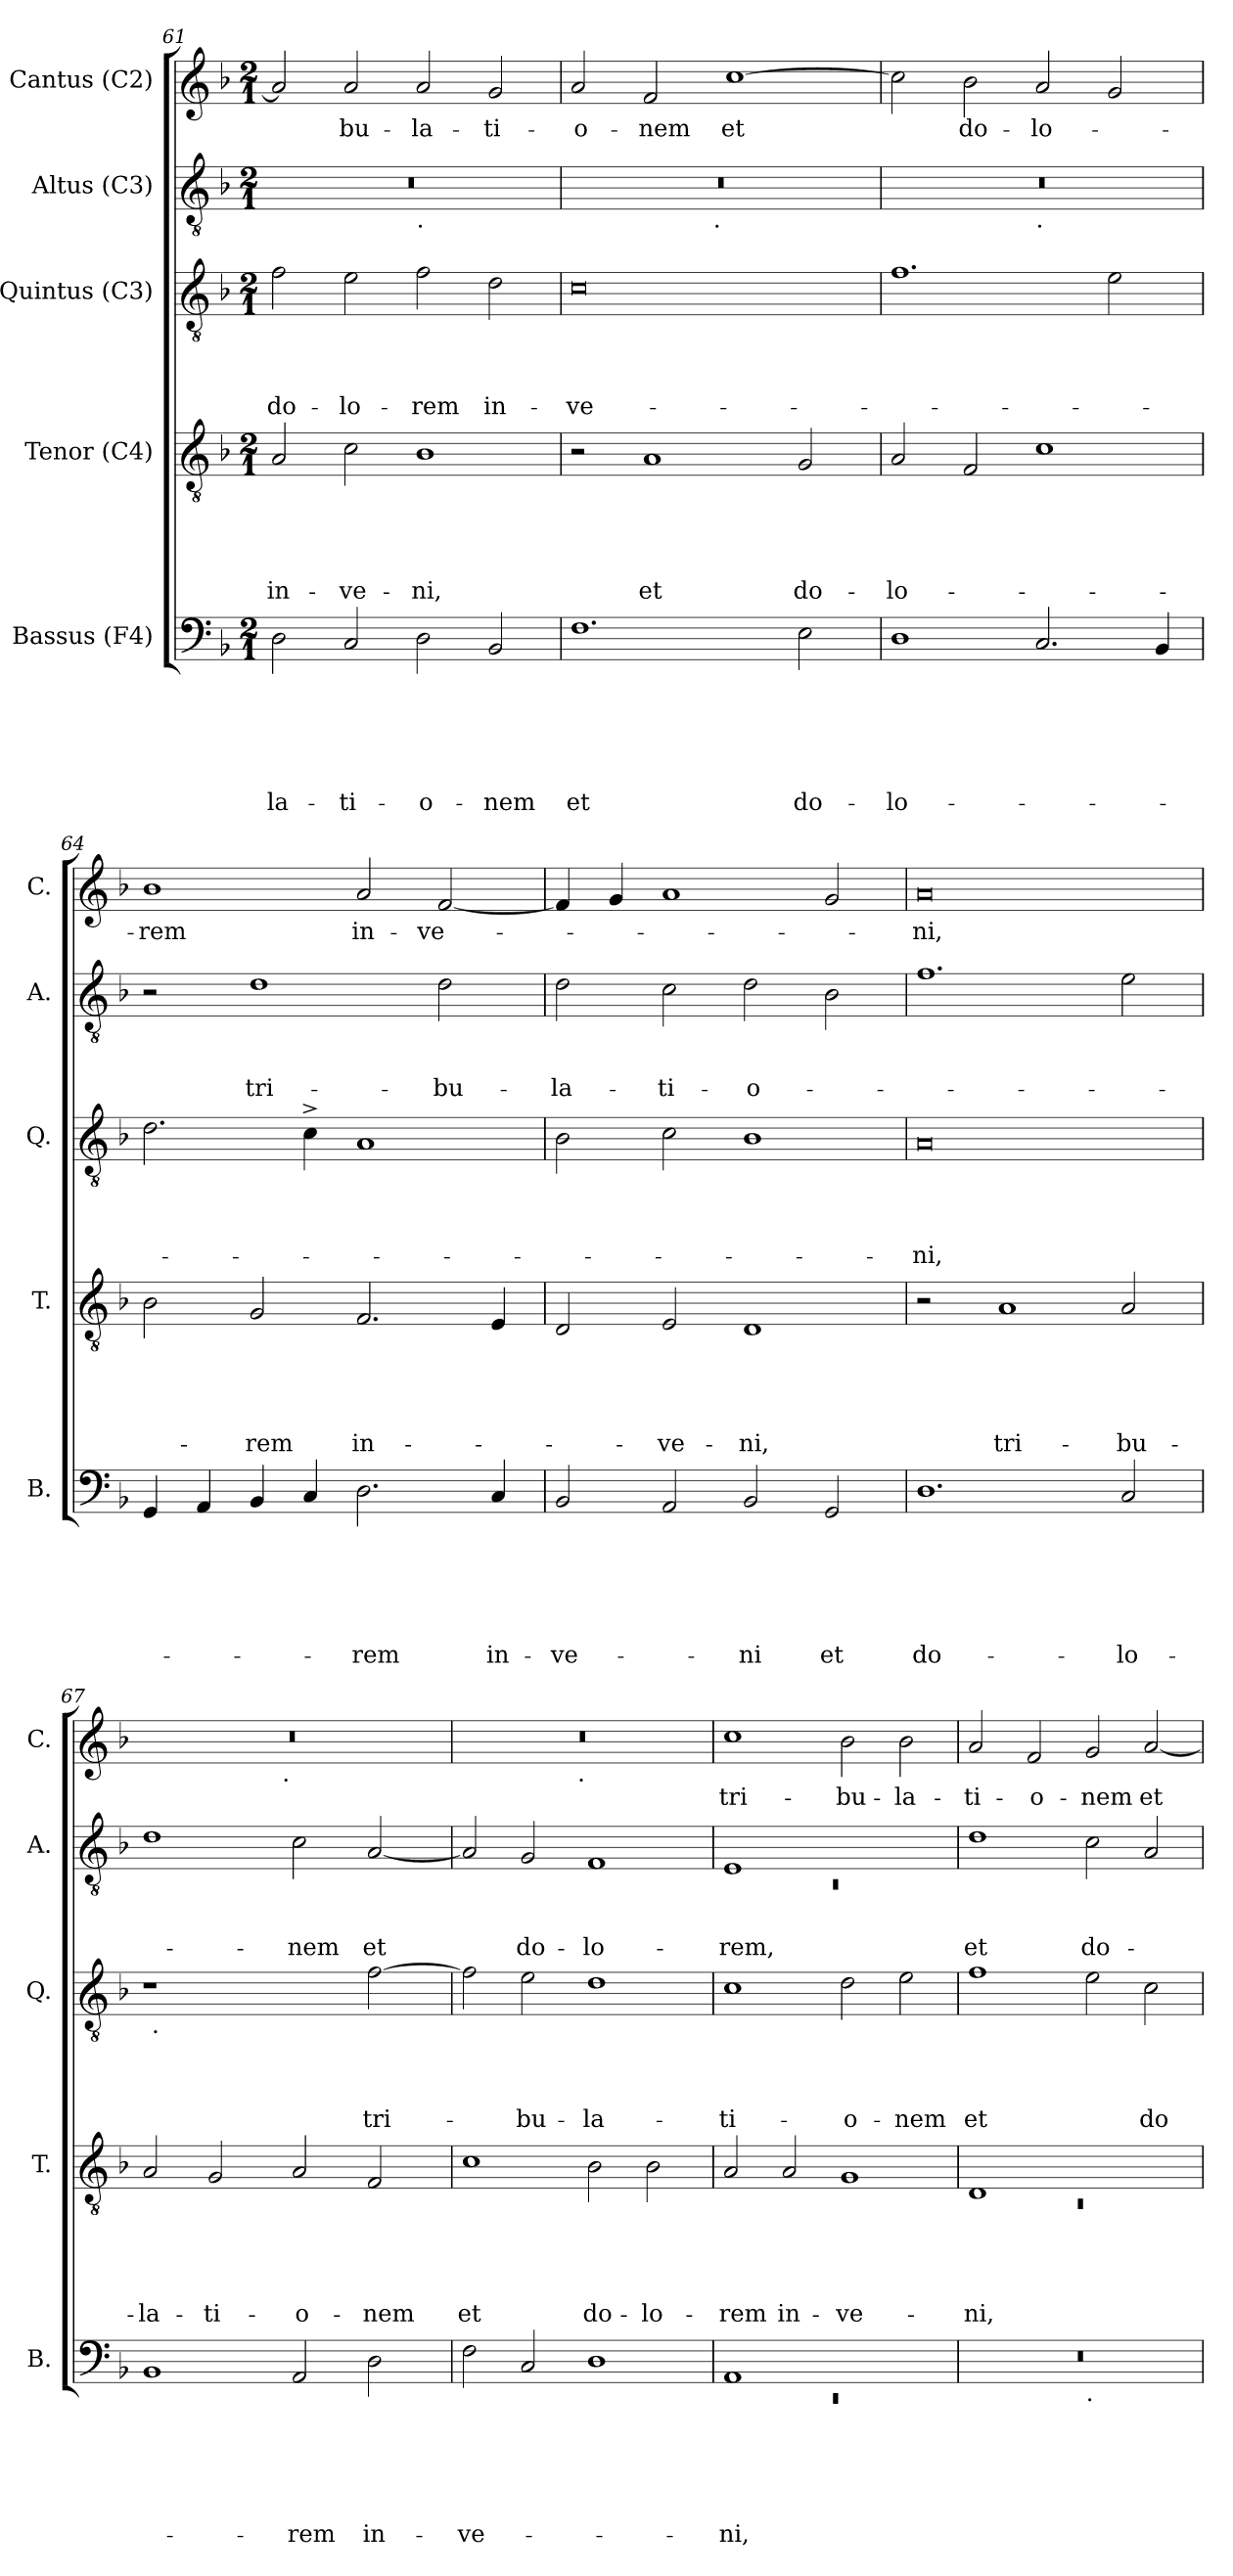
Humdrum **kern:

**kern	**text	**text	**text	**text	**text	**text	**kern	**text	**text	**text	**text	**text	**kern	**text	**text	**text	**text	**kern	**text	**text	**text	**kern	**text
*part5	*part5	*part5	*part5	*part5	*part5	*part5	*part4	*part4	*part4	*part4	*part4	*part4	*part3	*part3	*part3	*part3	*part3	*part2	*part2	*part2	*part2	*part1	*part1
*staff5	*staff5	*staff5	*staff5	*staff5	*staff5	*staff5	*staff4	*staff4	*staff4	*staff4	*staff4	*staff4	*staff3	*staff3	*staff3	*staff3	*staff3	*staff2	*staff2	*staff2	*staff2	*staff1	*staff1
*I"Bassus (F4)	*	*	*	*	*	*	*I"Tenor (C4)	*	*	*	*	*	*I"Quintus (C3)	*	*	*	*	*I"Altus (C3)	*	*	*	*I"Cantus (C2)	*
*I'B.	*	*	*	*	*	*	*I'T.	*	*	*	*	*	*I'Q.	*	*	*	*	*I'A.	*	*	*	*I'C.	*
*clefF4	*	*	*	*	*	*	*clefGv2	*	*	*	*	*	*clefGv2	*	*	*	*	*clefGv2	*	*	*	*clefG2	*
*k[b-]	*	*	*	*	*	*	*k[b-]	*	*	*	*	*	*k[b-]	*	*	*	*	*k[b-]	*	*	*	*k[b-]	*
*F:	*	*	*	*	*	*	*F:	*	*	*	*	*	*F:	*	*	*	*	*F:	*	*	*	*F:	*
*M2/1	*	*	*	*	*	*	*M2/1	*	*	*	*	*	*M2/1	*	*	*	*	*M2/1	*	*	*	*M2/1	*
=61	=61	=61	=61	=61	=61	=61	=61	=61	=61	=61	=61	=61	=61	=61	=61	=61	=61	=61	=61	=61	=61	=61	=61
!	!	!	!	!	!	!LO:LY:b	!	!	!	!	!	!LO:LY:b	!	!	!	!	!LO:LY:b	!	!	!	!	!	!
*	*	*	*	*	*	*	*	*	*	*	*	*	*	*	*	*	*	*^	*	*	*	*	*
2D\	.	.	.	.	.	-la-	2A/	.	.	.	.	in-	2f\	.	.	.	do-	0r	1ryy	.	.	.	2a/]	.
!	!	!	!	!	!	!LO:LY:b	!	!	!	!	!	!LO:LY:b	!	!	!	!	!LO:LY:b	!	!	!	!	!	!	!LO:LY:b
2C/	.	.	.	.	.	-ti-	2c\	.	.	.	.	-ve-	2e\	.	.	.	-lo-	.	.	.	.	.	2a/	-bu-
!	!	!	!	!	!	!	!	!	!	!	!	!	!	!	!	!	!	!	!LO:TX:b:t=.	!	!	!	!	!
!	!	!	!	!	!	!LO:LY:b	!	!	!	!	!	!LO:LY:b	!	!	!	!	!LO:LY:b	!	!	!	!	!	!	!LO:LY:b
2D\	.	.	.	.	.	-o-	1B-	.	.	.	.	-ni,	2f\	.	.	.	-rem	.	1ryy	.	.	.	2a/	-la-
!	!	!	!	!	!	!LO:LY:b	!	!	!	!	!	!	!	!	!	!	!LO:LY:b	!	!	!	!	!	!	!LO:LY:b
2BB-/	.	.	.	.	.	-nem	.	.	.	.	.	.	2d\	.	.	.	in-	.	.	.	.	.	2g/	-ti-
=62	=62	=62	=62	=62	=62	=62	=62	=62	=62	=62	=62	=62	=62	=62	=62	=62	=62	=62	=62	=62	=62	=62	=62	=62
!	!	!	!	!	!	!LO:LY:b	!	!	!	!	!	!	!	!	!	!	!LO:LY:b	!	!	!	!	!	!	!LO:LY:b
1.F	.	.	.	.	.	et	2r	.	.	.	.	.	0c	.	.	.	-ve-	0r	2ryy	.	.	.	2a/	-o-
!	!	!	!	!	!	!	!	!	!	!	!	!LO:LY:b	!	!	!	!	!	!	!	!	!	!	!	!LO:LY:b
.	.	.	.	.	.	.	1A	.	.	.	.	et	.	.	.	.	.	.	4...ryy	.	.	.	2f/	-nem
!	!	!	!	!	!	!	!	!	!	!	!	!	!	!	!	!	!	!	!LO:TX:b:t=.	!	!	!	!	!
.	.	.	.	.	.	.	.	.	.	.	.	.	.	.	.	.	.	.	1ryy	.	.	.	.	.
!	!	!	!	!	!	!	!	!	!	!	!	!	!	!	!	!	!	!	!	!	!	!	!	!LO:LY:b
.	.	.	.	.	.	.	.	.	.	.	.	.	.	.	.	.	.	.	.	.	.	.	[<1cc	et
!	!	!	!	!	!	!LO:LY:b	!	!	!	!	!	!LO:LY:b	!	!	!	!	!	!	!	!	!	!	!	!
2E\	.	.	.	.	.	do-	2G/	.	.	.	.	do-	.	.	.	.	.	.	.	.	.	.	.	.
.	.	.	.	.	.	.	.	.	.	.	.	.	.	.	.	.	.	.	32ryy	.	.	.	.	.
!!LO:LB:g=z
=63	=63	=63	=63	=63	=63	=63	=63	=63	=63	=63	=63	=63	=63	=63	=63	=63	=63	=63	=63	=63	=63	=63	=63	=63
!	!	!	!	!	!	!LO:LY:b	!	!	!	!	!	!LO:LY:b	!	!	!	!	!	!	!	!	!	!	!	!
1D	.	.	.	.	.	-lo-	2A/	.	.	.	.	-lo-	1.f	.	.	.	.	0r	1ryy	.	.	.	2cc\]	.
!	!	!	!	!	!	!	!	!	!	!	!	!	!	!	!	!	!	!	!	!	!	!	!	!LO:LY:b
.	.	.	.	.	.	.	2F/	.	.	.	.	.	.	.	.	.	.	.	.	.	.	.	2b-\	do-
!	!	!	!	!	!	!	!	!	!	!	!	!	!	!	!	!	!	!	!LO:TX:b:t=.	!	!	!	!	!
!	!	!	!	!	!	!	!	!	!	!	!	!	!	!	!	!	!	!	!	!	!	!	!	!LO:LY:b
2.C/	.	.	.	.	.	.	1c	.	.	.	.	.	.	.	.	.	.	.	1ryy	.	.	.	2a/	-lo-
.	.	.	.	.	.	.	.	.	.	.	.	.	2e\	.	.	.	.	.	.	.	.	.	2g/	.
4BB-/	.	.	.	.	.	.	.	.	.	.	.	.	.	.	.	.	.	.	.	.	.	.	.	.
=64	=64	=64	=64	=64	=64	=64	=64	=64	=64	=64	=64	=64	=64	=64	=64	=64	=64	=64	=64	=64	=64	=64	=64	=64
!	!	!	!	!	!	!	!	!	!	!	!	!	!	!	!	!	!	!	!	!	!	!	!	!LO:LY:b
*	*	*	*	*	*	*	*	*	*	*	*	*	*	*	*	*	*	*v	*v	*	*	*	*	*
4GG/	.	.	.	.	.	.	2B-\	.	.	.	.	.	2.d\	.	.	.	.	2r	.	.	.	1b-	-rem
4AA/	.	.	.	.	.	.	.	.	.	.	.	.	.	.	.	.	.	.	.	.	.	.	.
!	!	!	!	!	!	!	!	!	!	!	!	!LO:LY:b	!	!	!	!	!	!	!	!	!LO:LY:b	!	!
4BB-/	.	.	.	.	.	.	2G/	.	.	.	.	-rem	.	.	.	.	.	1d	.	.	tri-	.	.
4C/	.	.	.	.	.	.	.	.	.	.	.	.	4c^>\	.	.	.	.	.	.	.	.	.	.
!	!	!	!	!	!	!LO:LY:b	!	!	!	!	!	!LO:LY:b	!	!	!	!	!	!	!	!	!	!	!LO:LY:b
2.D\	.	.	.	.	.	-rem	2.F/	.	.	.	.	in-	1A	.	.	.	.	.	.	.	.	2a/	in-
!	!	!	!	!	!	!	!	!	!	!	!	!	!	!	!	!	!	!	!	!	!LO:LY:b	!	!LO:LY:b
.	.	.	.	.	.	.	.	.	.	.	.	.	.	.	.	.	.	2d\	.	.	-bu-	[<2f/	-ve-
!	!	!	!	!	!	!LO:LY:b	!	!	!	!	!	!	!	!	!	!	!	!	!	!	!	!	!
4C/	.	.	.	.	.	in-	4E/	.	.	.	.	.	.	.	.	.	.	.	.	.	.	.	.
=65	=65	=65	=65	=65	=65	=65	=65	=65	=65	=65	=65	=65	=65	=65	=65	=65	=65	=65	=65	=65	=65	=65	=65
!	!	!	!	!	!	!LO:LY:b	!	!	!	!	!	!	!	!	!	!	!	!	!	!	!LO:LY:b	!	!
2BB-/	.	.	.	.	.	-ve-	2D/	.	.	.	.	.	2B-\	.	.	.	.	2d\	.	.	-la-	4f/]	.
.	.	.	.	.	.	.	.	.	.	.	.	.	.	.	.	.	.	.	.	.	.	4g/	.
!	!	!	!	!	!	!	!	!	!	!	!	!LO:LY:b	!	!	!	!	!	!	!	!	!LO:LY:b	!	!
2AA/	.	.	.	.	.	.	2E/	.	.	.	.	-ve-	2c\	.	.	.	.	2c\	.	.	-ti-	1a	.
!	!	!	!	!	!	!LO:LY:b	!	!	!	!	!	!LO:LY:b	!	!	!	!	!	!	!	!	!LO:LY:b	!	!
2BB-/	.	.	.	.	.	-ni	1D	.	.	.	.	-ni,	1B-	.	.	.	.	2d\	.	.	-o-	.	.
!	!	!	!	!	!	!LO:LY:b	!	!	!	!	!	!	!	!	!	!	!	!	!	!	!	!	!
2GG/	.	.	.	.	.	et	.	.	.	.	.	.	.	.	.	.	.	2B-\	.	.	.	2g/	.
=66	=66	=66	=66	=66	=66	=66	=66	=66	=66	=66	=66	=66	=66	=66	=66	=66	=66	=66	=66	=66	=66	=66	=66
!	!	!	!	!	!	!LO:LY:b	!	!	!	!	!	!	!	!	!	!	!LO:LY:b	!	!	!	!	!	!LO:LY:b
1.D	.	.	.	.	.	do-	2r	.	.	.	.	.	0A	.	.	.	-ni,	1.f	.	.	.	0a	-ni,
!	!	!	!	!	!	!	!	!	!	!	!	!LO:LY:b	!	!	!	!	!	!	!	!	!	!	!
.	.	.	.	.	.	.	1A	.	.	.	.	tri-	.	.	.	.	.	.	.	.	.	.	.
!	!	!	!	!	!	!LO:LY:b	!	!	!	!	!	!LO:LY:b	!	!	!	!	!	!	!	!	!	!	!
2C/	.	.	.	.	.	-lo-	2A/	.	.	.	.	-bu-	.	.	.	.	.	2e\	.	.	.	.	.
=67	=67	=67	=67	=67	=67	=67	=67	=67	=67	=67	=67	=67	=67	=67	=67	=67	=67	=67	=67	=67	=67	=67	=67
!	!	!	!	!	!	!	!	!	!	!	!	!LO:LY:b	!	!	!	!	!	!	!	!	!	!	!
*	*	*	*	*	*	*	*	*	*	*	*	*	*^	*	*	*	*	*	*	*	*	*^	*
1BB-	.	.	.	.	.	.	2A/	.	.	.	.	-la-	1r	48ryy	.	.	.	.	1d	.	.	.	0r	2ryy	.
!	!	!	!	!	!	!	!	!	!	!	!	!	!	!LO:TX:b:t=.	!	!	!	!	!	!	!	!	!	!	!
.	.	.	.	.	.	.	.	.	.	.	.	.	.	3%2ryy	.	.	.	.	.	.	.	.	.	.	.
!	!	!	!	!	!	!	!	!	!	!	!	!LO:LY:b	!	!	!	!	!	!	!	!	!	!	!	!	!
.	.	.	.	.	.	.	2G/	.	.	.	.	-ti-	.	.	.	.	.	.	.	.	.	.	.	4...ryy	.
.	.	.	.	.	.	.	.	.	.	.	.	.	.	3%2ryy	.	.	.	.	.	.	.	.	.	.	.
!	!	!	!	!	!	!	!	!	!	!	!	!	!	!	!	!	!	!	!	!	!	!	!	!LO:TX:b:t=.	!
.	.	.	.	.	.	.	.	.	.	.	.	.	.	.	.	.	.	.	.	.	.	.	.	1ryy	.
!	!	!	!	!	!	!LO:LY:b	!	!	!	!	!	!LO:LY:b	!	!	!	!	!	!	!	!	!	!LO:LY:b	!	!	!
2AA/	.	.	.	.	.	-rem	2A/	.	.	.	.	-o-	2ryy	.	.	.	.	.	2c\	.	.	-nem	.	.	.
.	.	.	.	.	.	.	.	.	.	.	.	.	.	3ryy	.	.	.	.	.	.	.	.	.	.	.
!	!	!	!	!	!	!LO:LY:b	!	!	!	!	!	!LO:LY:b	!	!	!	!	!	!LO:LY:b	!	!	!	!LO:LY:b	!	!	!
2D\	.	.	.	.	.	in-	2F/	.	.	.	.	-nem	[>2f\	.	.	.	.	tri-	[>2A/	.	.	et	.	.	.
.	.	.	.	.	.	.	.	.	.	.	.	.	.	6...ryy	.	.	.	.	.	.	.	.	.	.	.
.	.	.	.	.	.	.	.	.	.	.	.	.	.	.	.	.	.	.	.	.	.	.	.	32ryy	.
!!LO:PB:g=z	!!
=68	=68	=68	=68	=68	=68	=68	=68	=68	=68	=68	=68	=68	=68	=68	=68	=68	=68	=68	=68	=68	=68	=68	=68	=68	=68
!	!	!	!	!	!	!LO:LY:b	!	!	!	!	!	!LO:LY:b	!	!	!	!	!	!	!	!	!	!	!	!	!
*	*	*	*	*	*	*	*	*	*	*	*	*	*v	*v	*	*	*	*	*	*	*	*	*	*	*
2F\	.	.	.	.	.	-ve-	1c	.	.	.	.	et	2f\]	.	.	.	.	2A/]	.	.	.	0r	2ryy	.
!	!	!	!	!	!	!	!	!	!	!	!	!	!	!	!	!	!LO:LY:b	!	!	!	!LO:LY:b	!	!	!
2C/	.	.	.	.	.	.	.	.	.	.	.	.	2e\	.	.	.	-bu-	2G/	.	.	do-	.	4...ryy	.
!	!	!	!	!	!	!	!	!	!	!	!	!	!	!	!	!	!	!	!	!	!	!	!LO:TX:b:t=.	!
.	.	.	.	.	.	.	.	.	.	.	.	.	.	.	.	.	.	.	.	.	.	.	1ryy	.
!	!	!	!	!	!	!	!	!	!	!	!	!LO:LY:b	!	!	!	!	!LO:LY:b	!	!	!	!LO:LY:b	!	!	!
1D	.	.	.	.	.	.	2B-\	.	.	.	.	do-	1d	.	.	.	-la-	1F	.	.	-lo-	.	.	.
!	!	!	!	!	!	!	!	!	!	!	!	!LO:LY:b	!	!	!	!	!	!	!	!	!	!	!	!
.	.	.	.	.	.	.	2B-\	.	.	.	.	-lo-	.	.	.	.	.	.	.	.	.	.	.	.
.	.	.	.	.	.	.	.	.	.	.	.	.	.	.	.	.	.	.	.	.	.	.	32ryy	.
=69	=69	=69	=69	=69	=69	=69	=69	=69	=69	=69	=69	=69	=69	=69	=69	=69	=69	=69	=69	=69	=69	=69	=69	=69
*^	*	*	*	*	*	*	*	*	*	*	*	*	*	*	*	*	*	*^	*	*	*	*	*	*
!	!LO:N:vis=1	!	!	!	!	!	!LO:LY:b	!	!	!	!	!	!LO:LY:b	!	!	!	!	!LO:LY:b	!	!LO:N:vis=1	!	!	!LO:LY:b	!	!	!LO:LY:b
*	*	*	*	*	*	*	*	*	*	*	*	*	*	*	*	*	*	*	*	*	*	*	*	*v	*v	*
1AA	0rEE	.	.	.	.	.	-ni,	2A/	.	.	.	.	-rem	1c	.	.	.	-ti-	1E	0rC	.	.	-rem,	1cc	tri-
!	!	!	!	!	!	!	!	!	!	!	!	!	!LO:LY:b	!	!	!	!	!	!	!	!	!	!	!	!
.	.	.	.	.	.	.	.	2A/	.	.	.	.	in-	.	.	.	.	.	.	.	.	.	.	.	.
!	!	!	!	!	!	!	!	!	!	!	!	!	!LO:LY:b	!	!	!	!	!LO:LY:b	!	!	!	!	!	!	!LO:LY:b
1ryy	.	.	.	.	.	.	.	1G	.	.	.	.	-ve-	2d\	.	.	.	-o-	1ryy	.	.	.	.	2b-\	-bu-
!	!	!	!	!	!	!	!	!	!	!	!	!	!	!	!	!	!	!LO:LY:b	!	!	!	!	!	!	!LO:LY:b
.	.	.	.	.	.	.	.	.	.	.	.	.	.	2e\	.	.	.	-nem	.	.	.	.	.	2b-\	-la-
*	*	*	*	*	*	*	*	*	*	*	*	*	*	*	*	*	*	*	*v	*v	*	*	*	*	*
=70	=70	=70	=70	=70	=70	=70	=70	=70	=70	=70	=70	=70	=70	=70	=70	=70	=70	=70	=70	=70	=70	=70	=70	=70
*	*	*	*	*	*	*	*	*^	*	*	*	*	*	*	*	*	*	*	*	*	*	*	*	*
!	!	!	!	!	!	!	!	!	!LO:N:vis=1	!	!	!	!	!LO:LY:b	!	!	!	!	!LO:LY:b	!	!	!	!LO:LY:b	!	!LO:LY:b
0r	1ryy	.	.	.	.	.	.	1D	0rC	.	.	.	.	-ni,	1f	.	.	.	et	1d	.	.	et	2a/	-ti-
!	!	!	!	!	!	!	!	!	!	!	!	!	!	!	!	!	!	!	!	!	!	!	!	!	!LO:LY:b
.	.	.	.	.	.	.	.	.	.	.	.	.	.	.	.	.	.	.	.	.	.	.	.	2f/	-o-
!	!LO:TX:b:t=.	!	!	!	!	!	!	!	!	!	!	!	!	!	!	!	!	!	!	!	!	!	!	!	!
!	!	!	!	!	!	!	!	!	!	!	!	!	!	!	!	!	!	!	!	!	!	!	!LO:LY:b	!	!LO:LY:b
.	1ryy	.	.	.	.	.	.	1ryy	.	.	.	.	.	.	2e\	.	.	.	.	2c\	.	.	do-	2g/	-nem
!	!	!	!	!	!	!	!	!	!	!	!	!	!	!	!	!	!	!	!LO:LY:b	!	!	!	!	!	!LO:LY:b
.	.	.	.	.	.	.	.	.	.	.	.	.	.	.	2c\	.	.	.	do-	2A/	.	.	.	[<2a/	et
*v	*v	*	*	*	*	*	*	*	*	*	*	*	*	*	*	*	*	*	*	*	*	*	*	*	*
*	*	*	*	*	*	*	*v	*v	*	*	*	*	*	*	*	*	*	*	*	*	*	*	*	*
=	=	=	=	=	=	=	=	=	=	=	=	=	=	=	=	=	=	=	=	=	=	=	=
*-	*-	*-	*-	*-	*-	*-	*-	*-	*-	*-	*-	*-	*-	*-	*-	*-	*-	*-	*-	*-	*-	*-	*-
